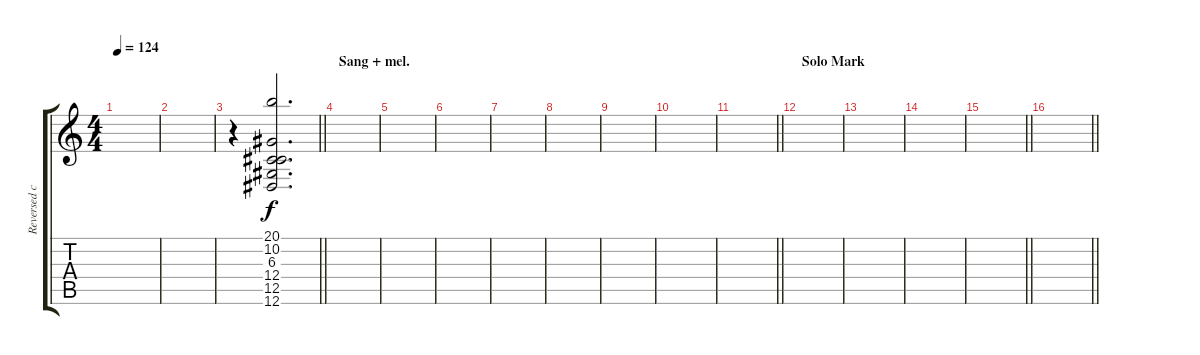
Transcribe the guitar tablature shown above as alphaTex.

\track ("Reversed cymbals" "Reversed c") {instrument reversecymbal}
\staff {score tabs}
\tuning (Eb4 Bb3 Gb3 Db3 Ab2 Eb2) {hide}
\ts (4 4)
\tempo 124
\clef g2
\ks c
|
|
\barLineRight lightlight
r.4 (20.1 10.2 6.3 12.4 12.5 12.6).2{d} |
\section ("" "Sang + mel.")
|
|
|
|
|
|
|
\barLineRight lightlight
|
\section ("" "Solo Mark")
|
|
|
\barLineRight lightlight
|
\barLineRight lightlight
